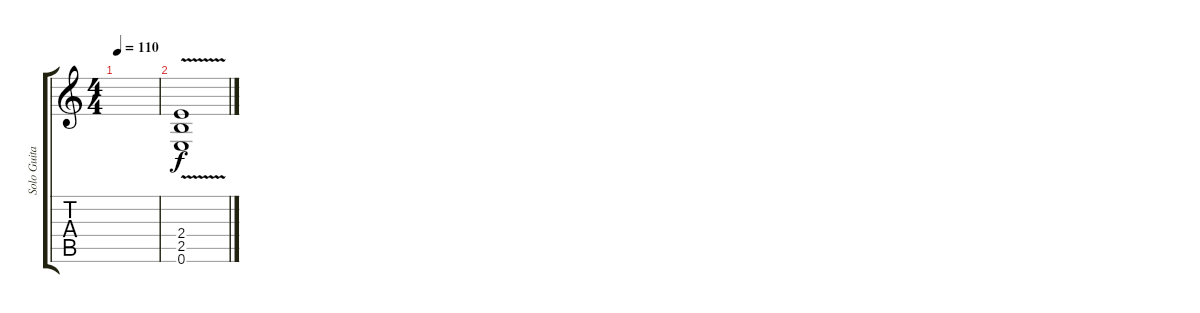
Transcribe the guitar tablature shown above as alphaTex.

\track ("Solo Guitar" "Solo Guita") {instrument overdrivenguitar}
\staff {score tabs}
\tuning (E4 B3 G3 D3 A2 E2) {hide}
\ts (4 4)
\tempo 110
\clef g2
\ks c
|
(2.4{v} 2.5 0.6).1
